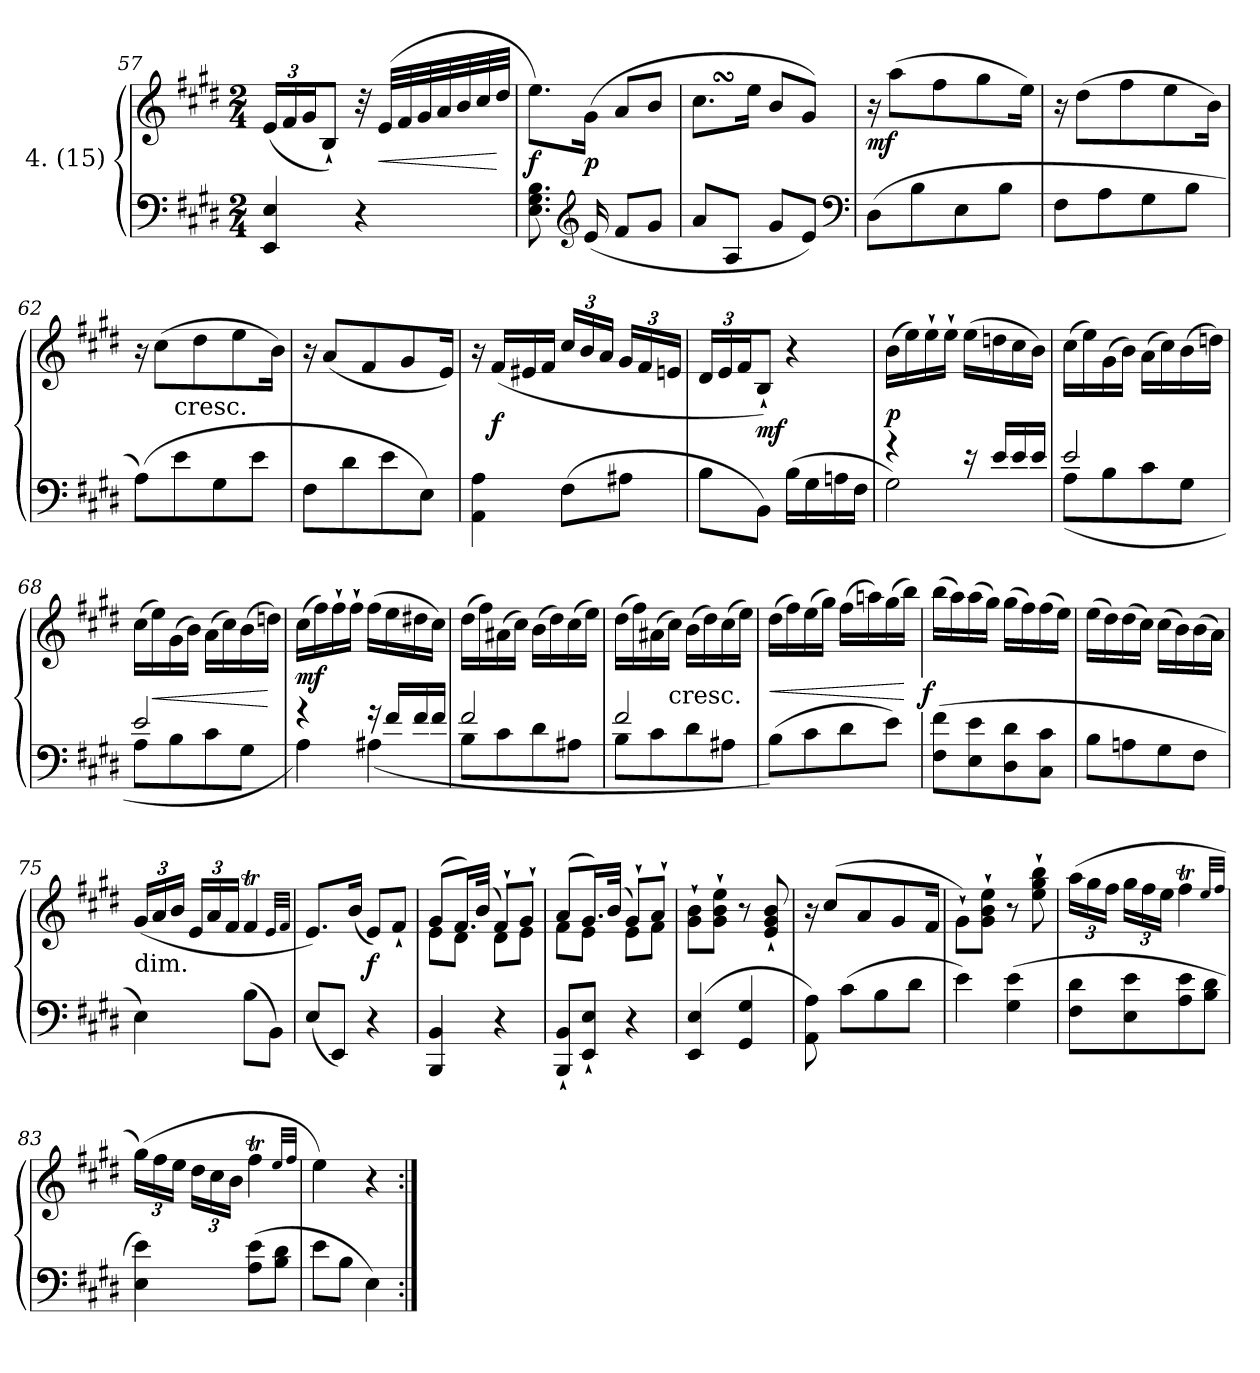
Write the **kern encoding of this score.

**kern	**kern	**dynam
*part1	*part1	*part1
*staff2	*staff1	*staff1/2
*I"4. (15)	*	*
*clefF4	*clefG2	*
*k[f#c#g#d#]	*k[f#c#g#d#]	*
*E:	*E:	*
*M2/4	*M2/4	*
=57	=57	=57
4EE 4E	(24eLL	.
.	24f#	.
.	24g#J	.
.	8B`J)	.
4r	32r	.
.	(32eLLL	<
.	32f#	.
.	32g#	.
.	32a	.
.	32b	.
.	32cc#	.
.	32dd#JJJ	[
=58	=58	=58
8.E 8.G# 8.B	8.eeL)	f
*clefG2	*	*
(16e	(16g#Jk	p
8f#L	8aL	.
8g#J	8bJ	.
=59	=59	=59
8aL	8.cc#SSSL	.
8AJ	.	.
.	16eeJk	.
8g#L	8bL	.
8eJ)	8g#J)	.
*clefF4	*	*
=60	=60	=60
(8D#L	16r	mf
.	(8aaL	.
8B	.	.
.	8ff#	.
8E	.	.
.	8gg#	.
8BJ	.	.
.	16eeJk)	.
=61	=61	=61
8F#L	16r	.
.	(8dd#L	.
8A	.	.
.	8ff#	.
8G#	.	.
.	8ee	.
8BJ	.	.
.	16bJk)	.
=62	=62	=62
*	*^	*
(8AL)	16r	8ryy	.
.	(8cc#L	.	.
!	!	!LO:TX:c:t=cresc.	!
8e	.	4.ryy	.
.	8dd#	.	.
8G#	.	.	.
.	8ee	.	.
8eJ	.	.	.
.	16bJk)	.	.
*	*v	*v	*
=63	=63	=63
8F#L	16r	.
.	(8aL	.
8d#	.	.
.	8f#	.
8e	.	.
.	8g#	.
8EJ)	.	.
.	16eJk)	.
=64	=64	=64
4AA 4A	16r	.
.	(16f#LL	f
.	16e#X	.
.	16f#JJ	.
(8F#L	24cc#/LL	.
.	24b/	.
.	24a/JJ	.
8A#XJ	24g#LL	.
.	24f#	.
.	24enJJ	.
=65	=65	=65
8BL	24d#LL	.
.	24e	.
.	24f#J	.
8BBJ)	8B`J)	mf
(16BLL	4r	.
16G#	.	.
16An	.	.
16F#JJ	.	.
=66	=66	=66
*^	*	*
4rg	2G#)	(16bLL	p
.	.	16ee)	.
.	.	16ee`	.
.	.	16ee`JJ	.
16re	.	(16eeLL	.
16eLL	.	16ddn	.
16e	.	16cc#	.
16eJJ	.	16bJJ)	.
=67	=67	=67	=67
2e	(8AL	(16cc#LL	.
.	.	16ee)	.
.	8B	(16g#	.
.	.	16bJJ)	.
.	8c#	(16aLL	.
.	.	16cc#)	.
.	8G#J	(16b	.
.	.	16ddnJJ)	.
=68	=68	=68	=68
2e	8AL	(16cc#LL	.
.	.	16ee)	<
.	8B	(16g#	.
.	.	16bJJ)	.
.	8c#	(16aLL	.
.	.	16cc#)	.
.	8G#J	(16b	.
.	.	16ddnJJ)	[
=69	=69	=69	=69
4r	4A)	(16cc#LL	mf
.	.	16ff#)	.
.	.	16ff#`	.
.	.	16ff#`JJ	.
16r	(4A#X	(16ff#LL	.
16f#LL	.	16ee	.
16f#	.	16dd#X	.
16f#JJ	.	16cc#JJ)	.
=70	=70	=70	=70
2f#	8BL	(16dd#LL	.
.	.	16ff#)	.
.	8c#	(16a#X	.
.	.	16cc#JJ)	.
.	8d#	(16bLL	.
.	.	16dd#)	.
.	8A#XJ	(16cc#	.
.	.	16eeJJ)	.
=71	=71	=71	=71
2f#	8BL	(16dd#LL	.
.	.	16ff#)	.
.	8c#	(16a#X	.
!	!	!LO:TX:c:t=cresc.	!
.	.	16cc#JJ)	.
.	8d#	(16bLL	.
.	.	16dd#)	.
.	8A#XJ	(16cc#	.
.	.	16eeJJ)	.
*v	*v	*	*
=72	=72	=72
(8BL)	(16dd#LL	<
.	16ff#)	.
8c#	(16ee	.
.	16gg#JJ)	.
8d#	(16ff#LL	.
.	16aan)	.
8eJ)	(16gg#	.
.	16bbJJ)	[
=73	=73	=73
!	!	!LO:DY:rj
(8F# 8f#L	(16bbLL	f
.	16aa)	.
8E 8e	(16aa	.
.	16gg#JJ)	.
8D# 8d#	(16gg#LL	.
.	16ff#)	.
8C# 8c#J	(16ff#	.
.	16eeJJ)	.
=74	=74	=74
8BL	(16eeLL	.
.	16dd#)	.
8An	(16dd#	.
.	16cc#JJ)	.
8G#	(16cc#LL	.
.	16b)	.
8F#J	(16b	.
.	16aJJ)	.
=75	=75	=75
!	!LO:TX:c:t=dim.	!
4E)	(24g#LL	.
.	24a	.
.	24bJJ	.
.	24eLL	.
.	24a	.
.	24f#JJ	.
(8BL	4f#T	.
8BBJ)	.	.
.	32qeLLL	.
.	32qf#JJJ	.
=76	=76	=76
(8EL	8.eL)	.
8EEJ)	.	.
.	(16bJk	.
4r	8eL)	f
.	8f#`J	.
=77	=77	=77
*	*^	*
4BBB 4BB	(8g#L	8eL	.
.	16.f#L)	8d#J	.
.	(32bJJk	.	.
4r	8f#`L)	8d#L	.
.	8g#`J	8eJ	.
=78	=78	=78	=78
8BBB` 8BB`L	(8aL	8f#L	.
8EE` 8E`J	16.g#L)	8eJ	.
.	(32bJJk	.	.
4r	8g#`L)	8eL	.
.	8a`J	8f#J	.
*	*v	*v	*
=79	=79	=79
(4EE 4E	8g#`\ 8b`\L	.
.	8g#`\ 8b`\ 8ee`\J	.
4GG# 4G#	8r	.
.	8e` 8g#` 8b`	.
=80	=80	=80
8AA 8A)	16r	.
.	(<8cc#L	.
(8c#L	.	.
.	8a	.
8B	.	.
.	8g#	.
8d#J	.	.
.	16f#Jk	.
=81	=81	=81
4e)	8g#`\L)	.
.	8g#`\ 8b`\ 8ee`\J	.
(4G# 4e	8r	.
.	8ee` 8gg#` 8bb`	.
=82	=82	=82
8F# 8d#L	(24aaLL	.
.	24gg#	.
.	24ff#JJ	.
8E 8e	24gg#LL	.
.	24ff#	.
.	24eeJJ	.
8A 8e	4ff#T	.
8B 8d#J	.	.
.	32qeeLLL	.
.	32qff#JJJ	.
=83	=83	=83
4E 4e)	(24gg#LL)	.
.	24ff#	.
.	24eeJJ	.
.	24dd#LL	.
.	24cc#	.
.	24bJJ	.
(8A 8eL	4ff#T	.
8B 8d#J	.	.
.	32qeeLLL	.
.	32qff#JJJ	.
=84	=84	=84
8eL	4ee)	.
8BJ	.	.
4E)	4r	.
=:|!	=:|!	=:|!
*-	*-	*-
